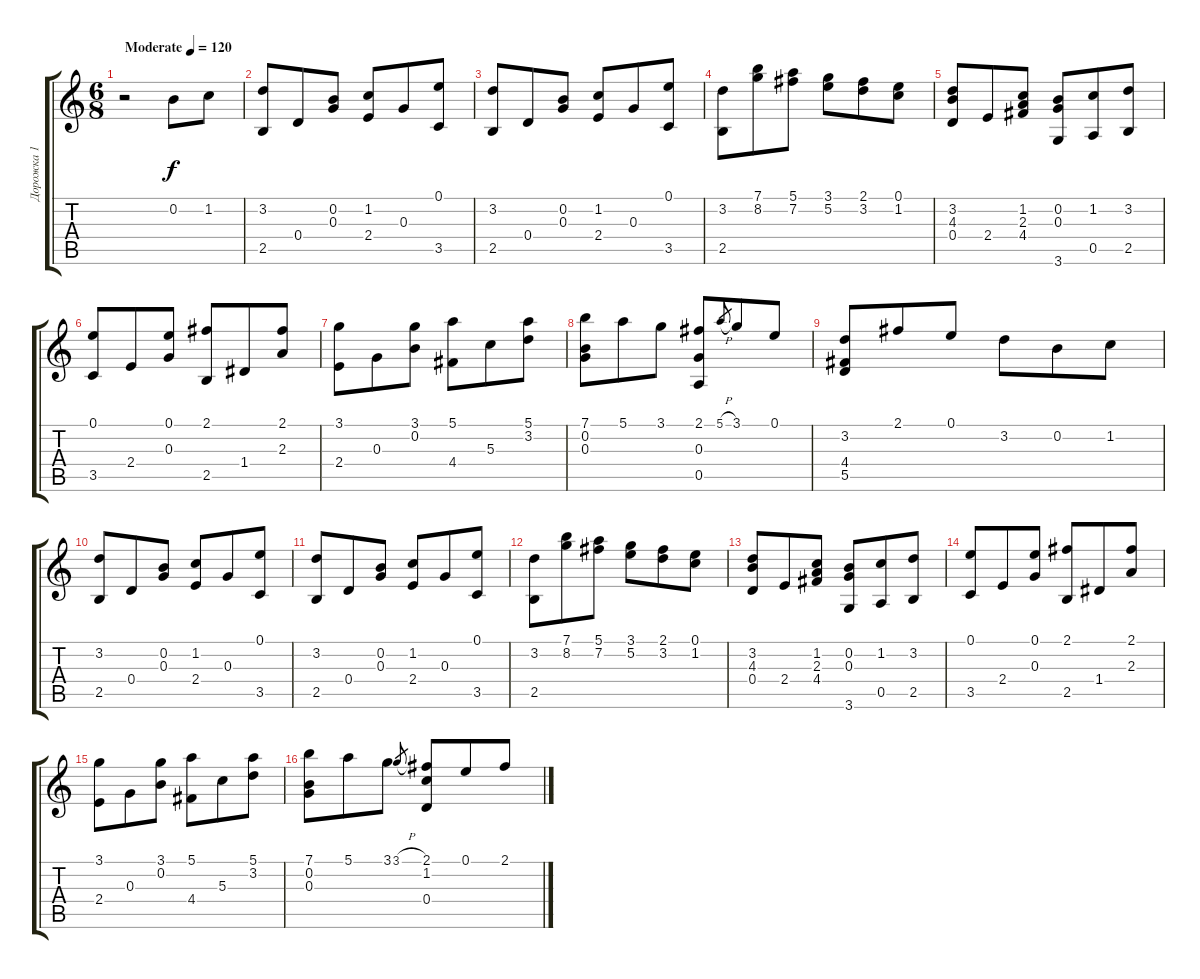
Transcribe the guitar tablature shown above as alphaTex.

\track ("Дорожка 1" "Дорожка 1") {instrument acousticguitarnylon}
\staff {score tabs}
\tuning (E4 B3 G3 D3 A2 E2) {hide}
\ts (6 8)
\tempo (120 "Moderate")
\clef g2
\ks c
r.2{dy f instrument acousticguitarnylon} 0.2.8 1.2.8 |
(3.2 2.5).8 0.4.8 (0.2 0.3).8 (1.2 2.4).8 0.3.8 (0.1 3.5).8 |
(3.2 2.5).8 0.4.8 (0.2 0.3).8 (1.2 2.4).8 0.3.8 (0.1 3.5).8 |
(3.2 2.5).8 (7.1 8.2).8 (5.1 7.2).8 (3.1 5.2).8 (2.1 3.2).8 (0.1 1.2).8 |
(3.2 4.3 0.4).8 2.4.8 (1.2 2.3 4.4).8 (0.2 0.3 3.6).8 (1.2 0.5).8 (3.2 2.5).8 |
(0.1 3.5).8 2.4.8 (0.1 0.3).8 (2.1 2.5).8 1.4.8 (2.1 2.3).8 |
(3.1 2.4).8 0.3.8 (3.1 0.2).8 (5.1 4.4).8 5.3.8 (5.1 3.2).8 |
(7.1 0.2 0.3).8 5.1.8 3.1.8 (2.1 0.3 0.5).8 5.1{h}.8{gr} 3.1.8 0.1.8 |
(3.2 4.4 5.5).8 2.1.8 0.1.8 3.2.8 0.2.8 1.2.8 |
(3.2 2.5).8 0.4.8 (0.2 0.3).8 (1.2 2.4).8 0.3.8 (0.1 3.5).8 |
(3.2 2.5).8 0.4.8 (0.2 0.3).8 (1.2 2.4).8 0.3.8 (0.1 3.5).8 |
(3.2 2.5).8 (7.1 8.2).8 (5.1 7.2).8 (3.1 5.2).8 (2.1 3.2).8 (0.1 1.2).8 |
(3.2 4.3 0.4).8 2.4.8 (1.2 2.3 4.4).8 (0.2 0.3 3.6).8 (1.2 0.5).8 (3.2 2.5).8 |
(0.1 3.5).8 2.4.8 (0.1 0.3).8 (2.1 2.5).8 1.4.8 (2.1 2.3).8 |
(3.1 2.4).8 0.3.8 (3.1 0.2).8 (5.1 4.4).8 5.3.8 (5.1 3.2).8 |
(7.1 0.2 0.3).8 5.1.8 3.1.8 3.1{h}.8{gr} (2.1 1.2 0.4).8 0.1.8 2.1.8
